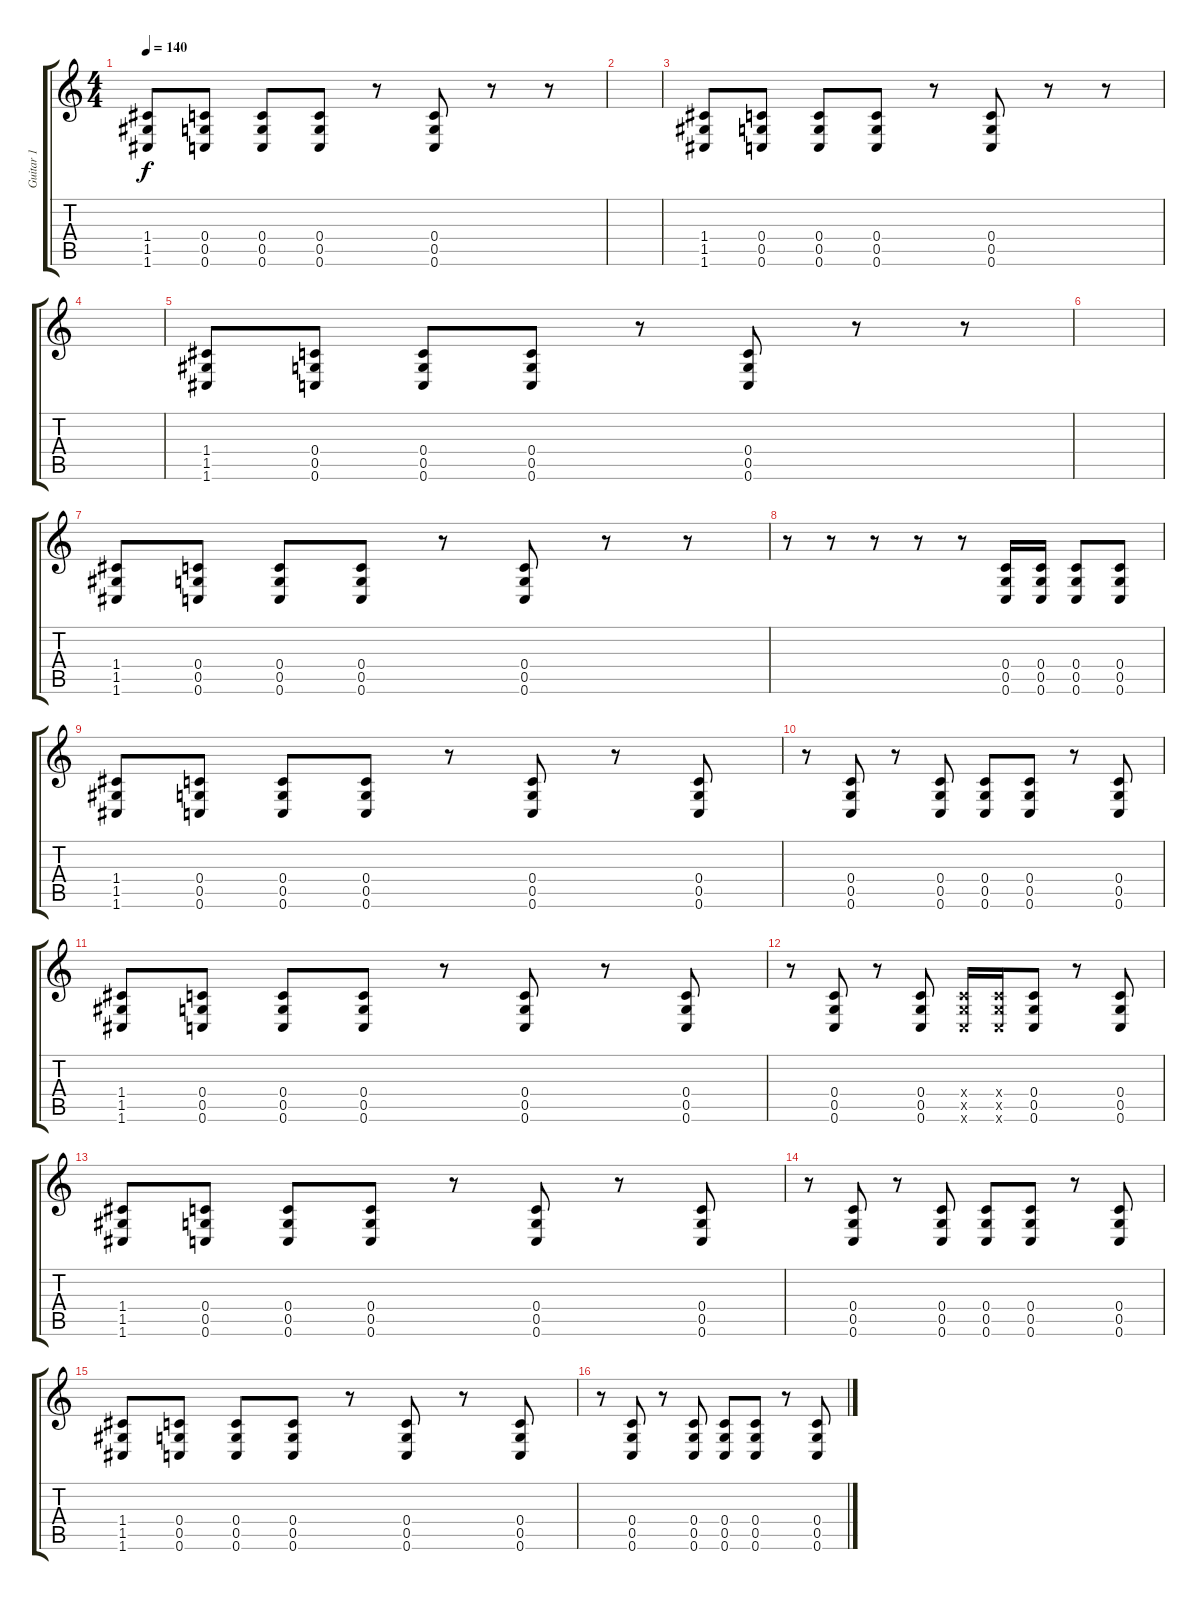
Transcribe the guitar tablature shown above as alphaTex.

\track ("Guitar 1" "Guitar 1") {instrument distortionguitar}
\staff {score tabs}
\tuning (D4 A3 F3 C3 G2 C2) {hide}
\ts (4 4)
\tempo 140
\clef g2
\ks c
(1.4 1.5 1.6).8{dy f} (0.4 0.5 0.6).8 (0.4 0.5 0.6).8 (0.4 0.5 0.6).8 r.8 (0.4 0.5 0.6).8 r.8 r.8 |
|
(1.4 1.5 1.6).8 (0.4 0.5 0.6).8 (0.4 0.5 0.6).8 (0.4 0.5 0.6).8 r.8 (0.4 0.5 0.6).8 r.8 r.8 |
|
(1.4 1.5 1.6).8 (0.4 0.5 0.6).8 (0.4 0.5 0.6).8 (0.4 0.5 0.6).8 r.8 (0.4 0.5 0.6).8 r.8 r.8 |
|
(1.4 1.5 1.6).8 (0.4 0.5 0.6).8 (0.4 0.5 0.6).8 (0.4 0.5 0.6).8 r.8 (0.4 0.5 0.6).8 r.8 r.8 |
r.8 r.8 r.8 r.8 r.8 (0.4 0.5 0.6).16 (0.4 0.5 0.6).16 (0.4 0.5 0.6).8 (0.4 0.5 0.6).8 |
(1.4 1.5 1.6).8 (0.4 0.5 0.6).8 (0.4 0.5 0.6).8 (0.4 0.5 0.6).8 r.8 (0.4 0.5 0.6).8 r.8 (0.4 0.5 0.6).8 |
r.8 (0.4 0.5 0.6).8 r.8 (0.4 0.5 0.6).8 (0.4 0.5 0.6).8 (0.4 0.5 0.6).8 r.8 (0.4 0.5 0.6).8 |
(1.4 1.5 1.6).8 (0.4 0.5 0.6).8 (0.4 0.5 0.6).8 (0.4 0.5 0.6).8 r.8 (0.4 0.5 0.6).8 r.8 (0.4 0.5 0.6).8 |
r.8 (0.4 0.5 0.6).8 r.8 (0.4 0.5 0.6).8 (0.4{x} 0.5{x} 0.6{x}).16 (0.4{x} 0.5{x} 0.6{x}).16 (0.4 0.5 0.6).8 r.8 (0.4 0.5 0.6).8 |
(1.4 1.5 1.6).8 (0.4 0.5 0.6).8 (0.4 0.5 0.6).8 (0.4 0.5 0.6).8 r.8 (0.4 0.5 0.6).8 r.8 (0.4 0.5 0.6).8 |
r.8 (0.4 0.5 0.6).8 r.8 (0.4 0.5 0.6).8 (0.4 0.5 0.6).8 (0.4 0.5 0.6).8 r.8 (0.4 0.5 0.6).8 |
(1.4 1.5 1.6).8 (0.4 0.5 0.6).8 (0.4 0.5 0.6).8 (0.4 0.5 0.6).8 r.8 (0.4 0.5 0.6).8 r.8 (0.4 0.5 0.6).8 |
r.8 (0.4 0.5 0.6).8 r.8 (0.4 0.5 0.6).8 (0.4 0.5 0.6).8 (0.4 0.5 0.6).8 r.8 (0.4 0.5 0.6).8
